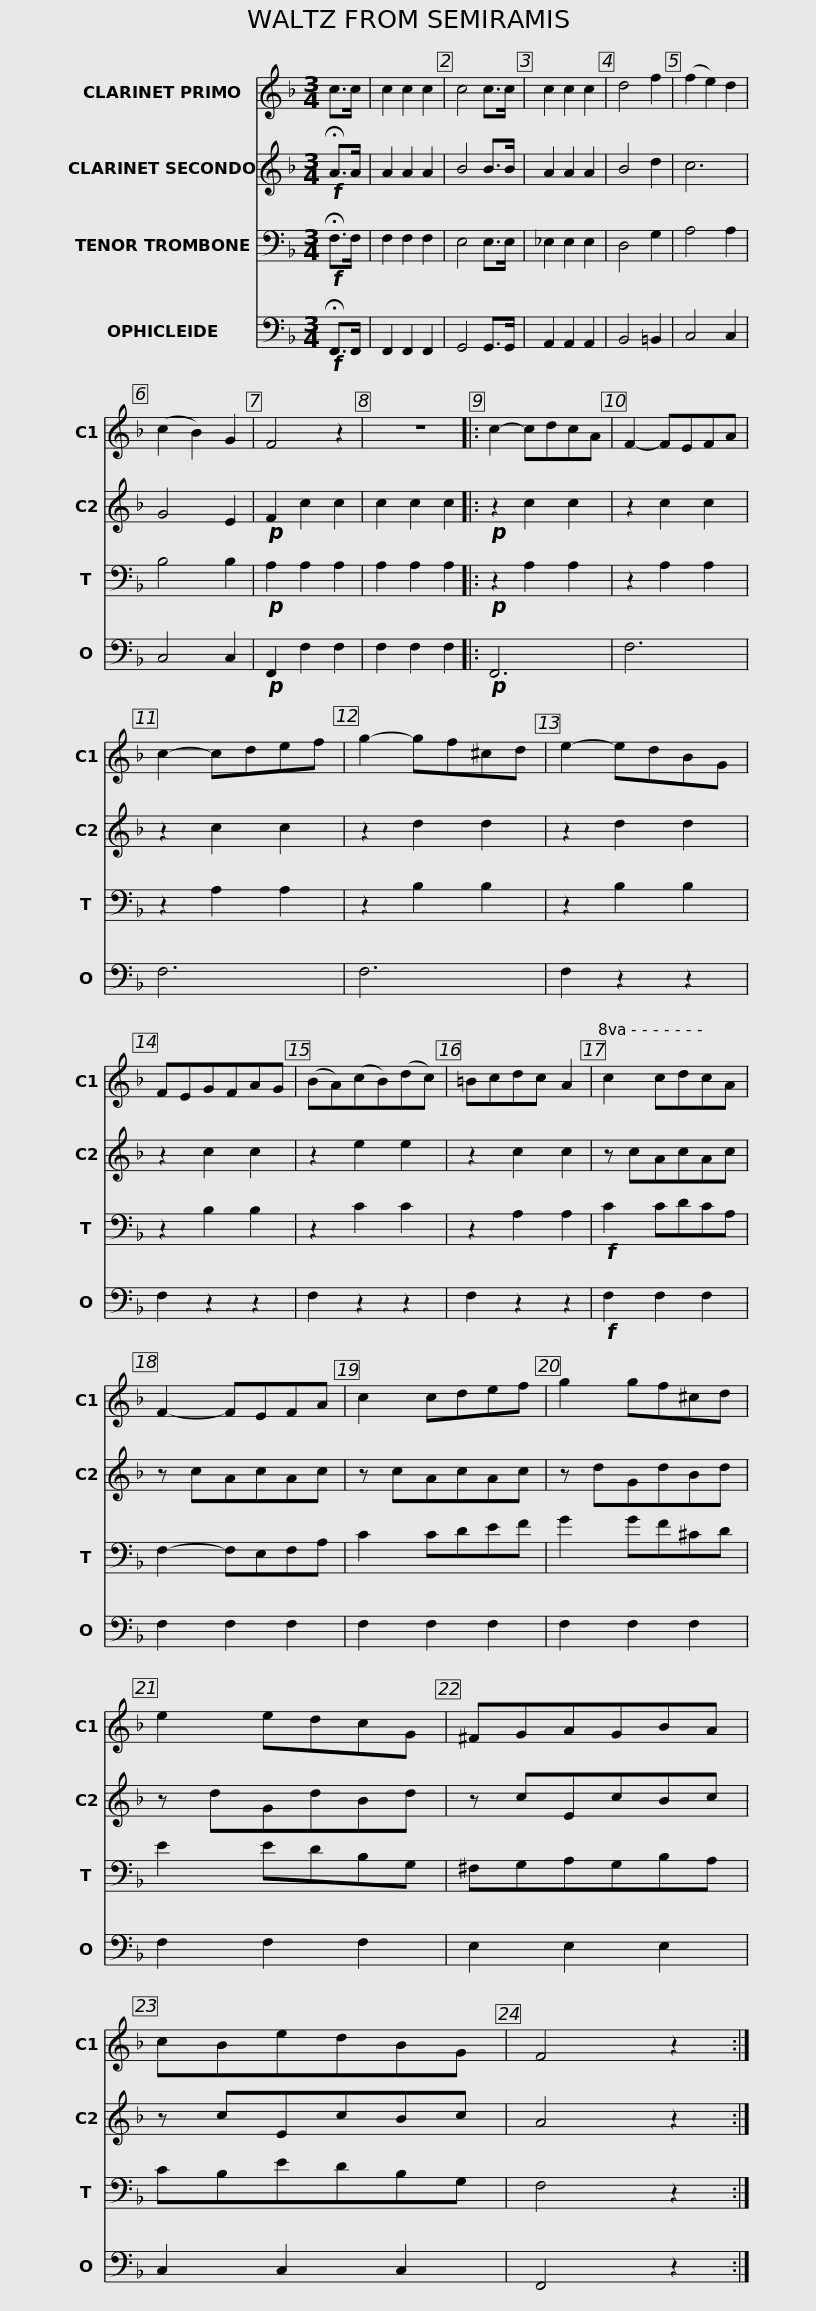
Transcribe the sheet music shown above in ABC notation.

X:1
%%score 1 2 3 4
L:1/8
M:3/4
I:linebreak $
K:F
V:1 treble
V:2 treble
V:3 bass
V:4 bass
V:1
 c>c | c2 c2 c2 | c4 c>c | c2 c2 c2 | d4 f2 | %5
 (f2 e2) d2 | (c2 B2) G2 | F4 z2 | z6 |:$ c2- cdcA | %10
 F2- FEFA | c2- cdef | g2- gf^cd | e2- edBG | FEGFAG | %15
 (BA)(cB)(dc) |$ =Bcdc A2 | c2 cdcA | F2- FEFA | c2 cdef | %20
 g2 gf^cd | e2 edcG |$ ^FGAGBA | cBedBG | F4 z2 :| %25
V:2
!f! !fermata!A>A | A2 A2 A2 | B4 B>B | A2 A2 A2 | B4 d2 | %5
 c6 | G4 E2 |!p! F2 c2 c2 | c2 c2 c2 |:$!p! z2 c2 c2 | %10
 z2 c2 c2 | z2 c2 c2 | z2 d2 d2 | z2 d2 d2 | z2 c2 c2 | %15
 z2 e2 e2 |$ z2 c2 c2 | z cAcAc | z cAcAc | z cAcAc | %20
 z dGdBd | z dGdBd |$ z cEcBc | z cEcBc | A4 z2 :| %25
V:3
!f! !fermata!F,>F, | F,2 F,2 F,2 | E,4 E,>E, | _E,2 E,2 E,2 | D,4 G,2 | %5
 A,4 A,2 | B,4 B,2 |!p! A,2 A,2 A,2 | A,2 A,2 A,2 |:$!p! z2 A,2 A,2 | %10
 z2 A,2 A,2 | z2 A,2 A,2 | z2 B,2 B,2 | z2 B,2 B,2 | z2 B,2 B,2 | %15
 z2 C2 C2 |$ z2 A,2 A,2 |!f! C2 CDCA, | F,2- F,E,F,A, | C2 CDEF | %20
 G2 GF^CD | E2 EDB,G, |$ ^F,G,A,G,B,A, | CB,EDB,G, | F,4 z2 :| %25
V:4
!f! !fermata!F,,>F,, | F,,2 F,,2 F,,2 | G,,4 G,,>G,, | A,,2 A,,2 A,,2 | B,,4 =B,,2 | %5
 C,4 C,2 | C,4 C,2 |!p! F,,2 F,2 F,2 | F,2 F,2 F,2 |:$!p! F,,6 | %10
 F,6 | F,6 | F,6 | F,2 z2 z2 | F,2 z2 z2 | %15
 F,2 z2 z2 |$ F,2 z2 z2 |!f! F,2 F,2 F,2 | F,2 F,2 F,2 | F,2 F,2 F,2 | %20
 F,2 F,2 F,2 | F,2 F,2 F,2 |$ E,2 E,2 E,2 | C,2 C,2 C,2 | F,,4 z2 :| %25
